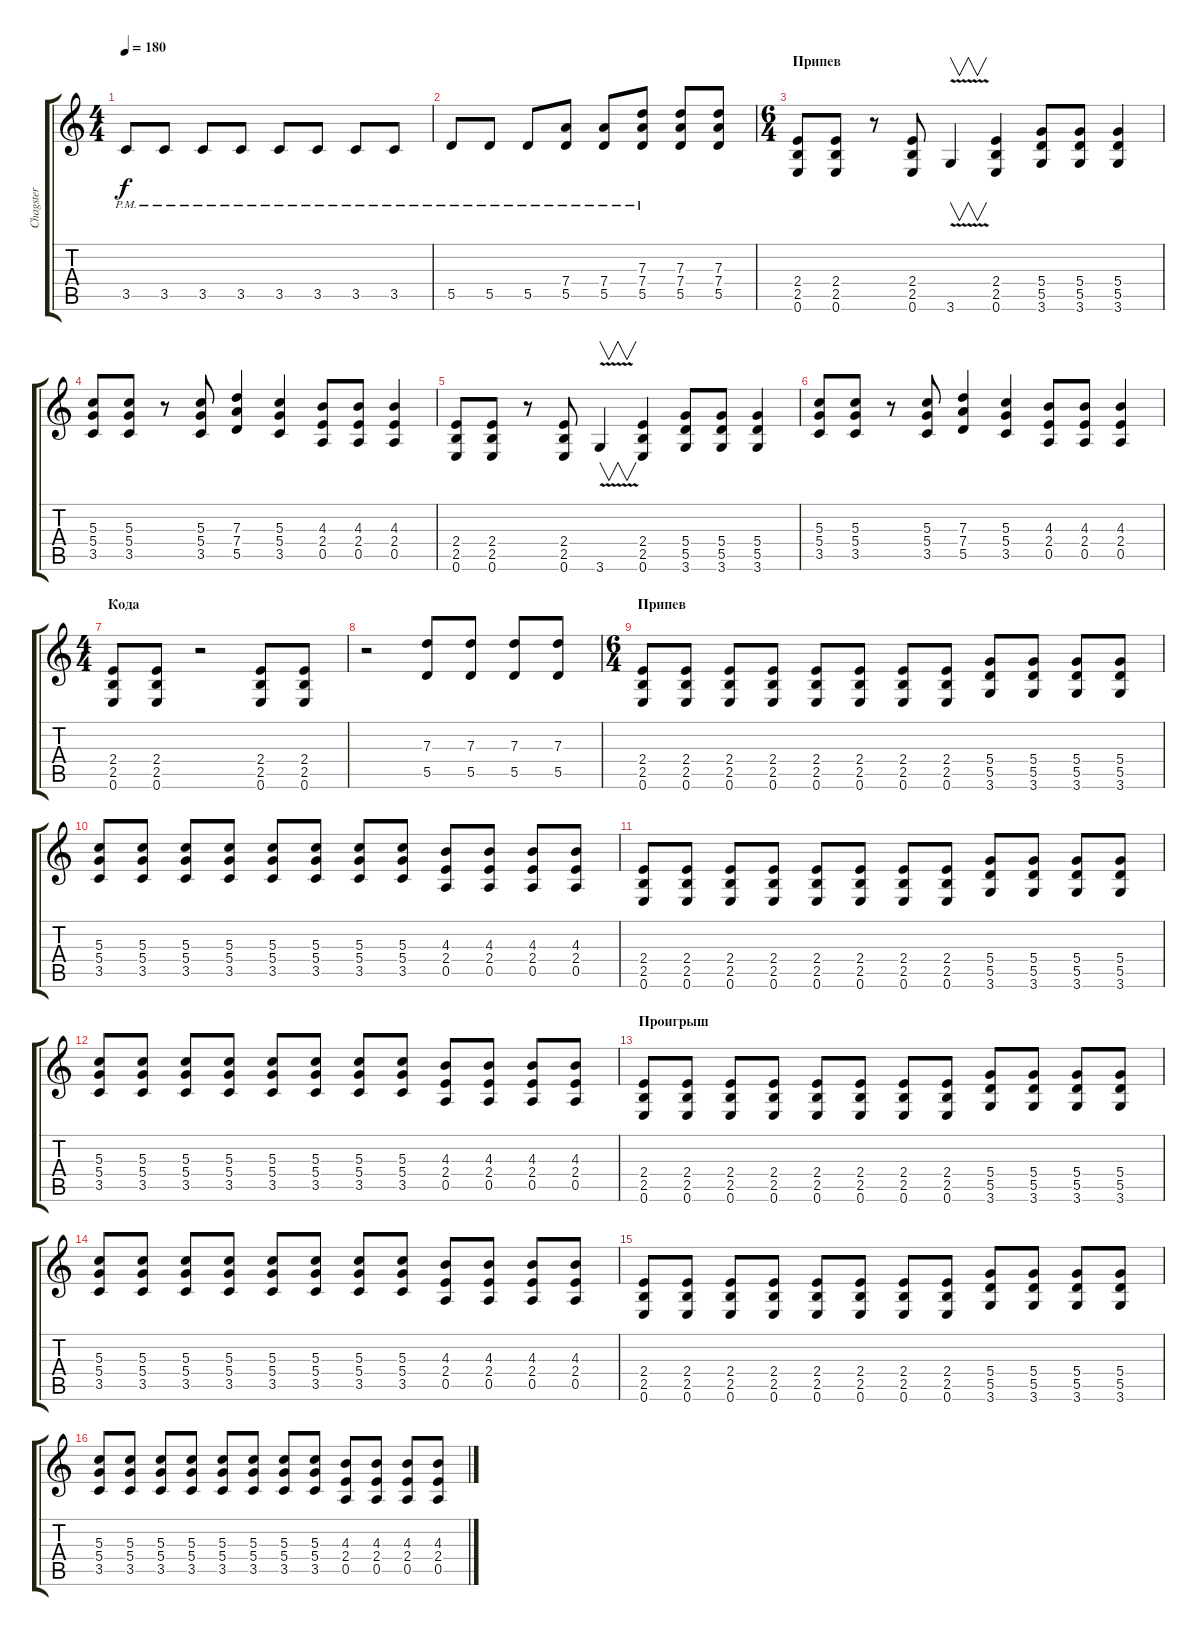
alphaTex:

\track ("Chagster" "Chagster") {instrument distortionguitar}
\staff {score tabs}
\tuning (E4 B3 G3 D3 A2 E2) {hide}
\ts (4 4)
\tempo 180
\clef g2
\ks c
3.5{pm}.8{dy f} 3.5{pm}.8 3.5{pm}.8 3.5{pm}.8 3.5{pm}.8 3.5{pm}.8 3.5{pm}.8 3.5{pm}.8 |
5.5{pm}.8 5.5{pm}.8 5.5{pm}.8 (7.4{pm} 5.5{pm}).8 (7.4{pm} 5.5).8 (7.3{pm} 7.4{pm} 5.5).8 (7.3 7.4 5.5).8 (7.3 7.4 5.5).8 |
\ts (6 4)
\section ("" "Припев")
(2.4 2.5 0.6).8 (2.4 2.5 0.6).8 r.8 (2.4 2.5 0.6).8 3.6{v}.4{v} (2.4 2.5 0.6).4 (5.4 5.5 3.6).8 (5.4 5.5 3.6).8 (5.4 5.5 3.6).4 |
(5.3 5.4 3.5).8 (5.3 5.4 3.5).8 r.8 (5.3 5.4 3.5).8 (7.3 7.4 5.5).4 (5.3 5.4 3.5).4 (4.3 2.4 0.5).8 (4.3 2.4 0.5).8 (4.3 2.4 0.5).4 |
(2.4 2.5 0.6).8 (2.4 2.5 0.6).8 r.8 (2.4 2.5 0.6).8 3.6{v}.4{v} (2.4 2.5 0.6).4 (5.4 5.5 3.6).8 (5.4 5.5 3.6).8 (5.4 5.5 3.6).4 |
(5.3 5.4 3.5).8 (5.3 5.4 3.5).8 r.8 (5.3 5.4 3.5).8 (7.3 7.4 5.5).4 (5.3 5.4 3.5).4 (4.3 2.4 0.5).8 (4.3 2.4 0.5).8 (4.3 2.4 0.5).4 |
\ts (4 4)
\section ("" "Кода")
(2.4 2.5 0.6).8 (2.4 2.5 0.6).8 r.2 (2.4 2.5 0.6).8 (2.4 2.5 0.6).8 |
r.2 (7.3 5.5).8 (7.3 5.5).8 (7.3 5.5).8 (7.3 5.5).8 |
\ts (6 4)
\section ("" "Припев")
(2.4 2.5 0.6).8 (2.4 2.5 0.6).8 (2.4 2.5 0.6).8 (2.4 2.5 0.6).8 (2.4 2.5 0.6).8 (2.4 2.5 0.6).8 (2.4 2.5 0.6).8 (2.4 2.5 0.6).8 (5.4 5.5 3.6).8 (5.4 5.5 3.6).8 (5.4 5.5 3.6).8 (5.4 5.5 3.6).8 |
(5.3 5.4 3.5).8 (5.3 5.4 3.5).8 (5.3 5.4 3.5).8 (5.3 5.4 3.5).8 (5.3 5.4 3.5).8 (5.3 5.4 3.5).8 (5.3 5.4 3.5).8 (5.3 5.4 3.5).8 (4.3 2.4 0.5).8 (4.3 2.4 0.5).8 (4.3 2.4 0.5).8 (4.3 2.4 0.5).8 |
(2.4 2.5 0.6).8 (2.4 2.5 0.6).8 (2.4 2.5 0.6).8 (2.4 2.5 0.6).8 (2.4 2.5 0.6).8 (2.4 2.5 0.6).8 (2.4 2.5 0.6).8 (2.4 2.5 0.6).8 (5.4 5.5 3.6).8 (5.4 5.5 3.6).8 (5.4 5.5 3.6).8 (5.4 5.5 3.6).8 |
(5.3 5.4 3.5).8 (5.3 5.4 3.5).8 (5.3 5.4 3.5).8 (5.3 5.4 3.5).8 (5.3 5.4 3.5).8 (5.3 5.4 3.5).8 (5.3 5.4 3.5).8 (5.3 5.4 3.5).8 (4.3 2.4 0.5).8 (4.3 2.4 0.5).8 (4.3 2.4 0.5).8 (4.3 2.4 0.5).8 |
\section ("" "Проигрыш")
(2.4 2.5 0.6).8 (2.4 2.5 0.6).8 (2.4 2.5 0.6).8 (2.4 2.5 0.6).8 (2.4 2.5 0.6).8 (2.4 2.5 0.6).8 (2.4 2.5 0.6).8 (2.4 2.5 0.6).8 (5.4 5.5 3.6).8 (5.4 5.5 3.6).8 (5.4 5.5 3.6).8 (5.4 5.5 3.6).8 |
(5.3 5.4 3.5).8 (5.3 5.4 3.5).8 (5.3 5.4 3.5).8 (5.3 5.4 3.5).8 (5.3 5.4 3.5).8 (5.3 5.4 3.5).8 (5.3 5.4 3.5).8 (5.3 5.4 3.5).8 (4.3 2.4 0.5).8 (4.3 2.4 0.5).8 (4.3 2.4 0.5).8 (4.3 2.4 0.5).8 |
(2.4 2.5 0.6).8 (2.4 2.5 0.6).8 (2.4 2.5 0.6).8 (2.4 2.5 0.6).8 (2.4 2.5 0.6).8 (2.4 2.5 0.6).8 (2.4 2.5 0.6).8 (2.4 2.5 0.6).8 (5.4 5.5 3.6).8 (5.4 5.5 3.6).8 (5.4 5.5 3.6).8 (5.4 5.5 3.6).8 |
(5.3 5.4 3.5).8 (5.3 5.4 3.5).8 (5.3 5.4 3.5).8 (5.3 5.4 3.5).8 (5.3 5.4 3.5).8 (5.3 5.4 3.5).8 (5.3 5.4 3.5).8 (5.3 5.4 3.5).8 (4.3 2.4 0.5).8 (4.3 2.4 0.5).8 (4.3 2.4 0.5).8 (4.3 2.4 0.5).8
